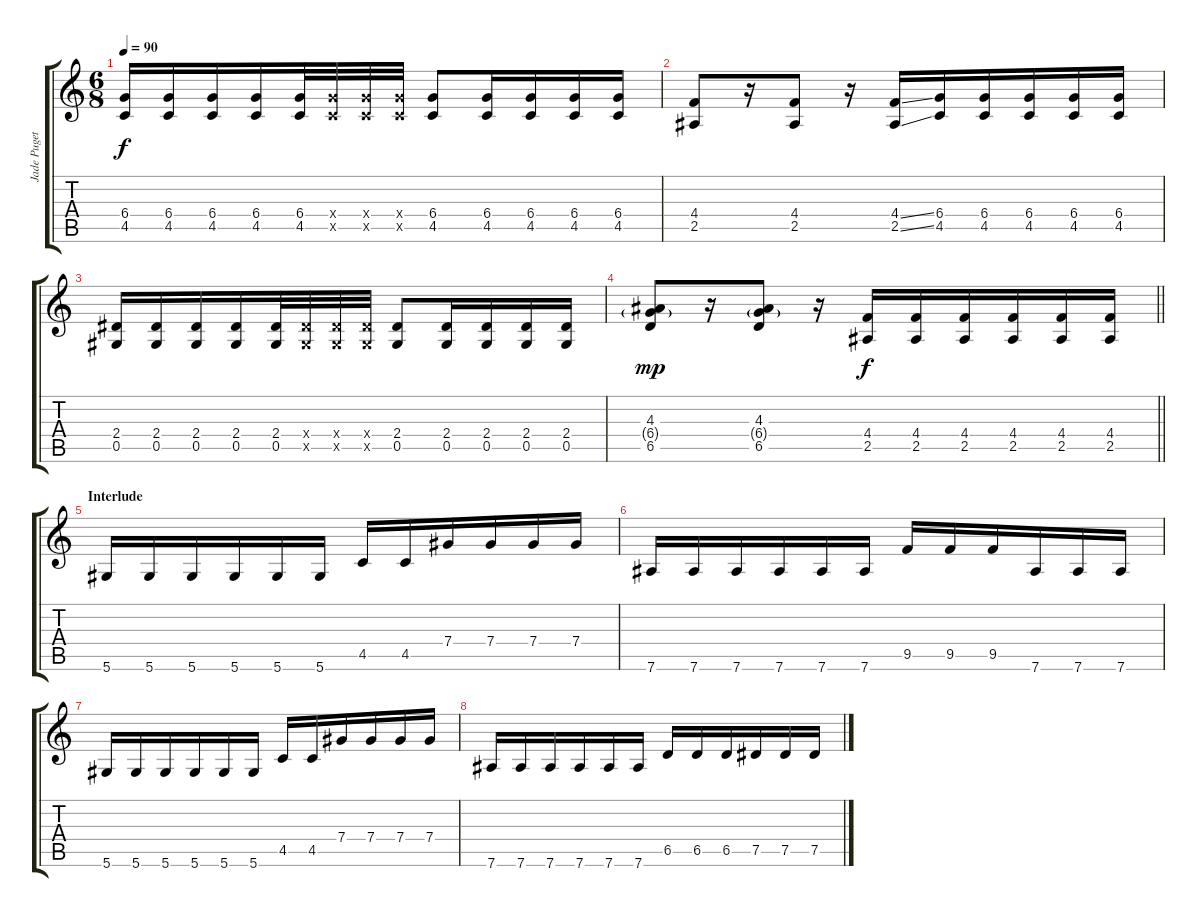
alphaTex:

\track ("Jade Puget" "Jade Puget") {instrument overdrivenguitar}
\staff {score tabs}
\tuning (Eb4 Bb3 Gb3 Db3 Ab2 Eb2) {hide}
\ts (6 8)
\tempo 90
\clef g2
\ks c
(6.4 4.5).16{dy f} (6.4 4.5).16 (6.4 4.5).16 (6.4 4.5).16 (6.4 4.5).32 (6.4{x} 4.5{x}).32 (6.4{x} 4.5{x}).32 (6.4{x} 4.5{x}).32 (6.4 4.5).8 (6.4 4.5).16 (6.4 4.5).16 (6.4 4.5).16 (6.4 4.5).16 |
(4.4 2.5).8 r.16 (4.4 2.5).8 r.16 (4.4{ss} 2.5{ss}).16 (6.4 4.5).16 (6.4 4.5).16 (6.4 4.5).16 (6.4 4.5).16 (6.4 4.5).16 |
(2.4 0.5).16 (2.4 0.5).16 (2.4 0.5).16 (2.4 0.5).16 (2.4 0.5).32 (2.4{x} 0.5{x}).32 (2.4{x} 0.5{x}).32 (2.4{x} 0.5{x}).32 (2.4 0.5).8 (2.4 0.5).16 (2.4 0.5).16 (2.4 0.5).16 (2.4 0.5).16 |
\barLineRight lightlight
(4.3 6.4{g} 6.5).8{dy mp} r.16 (4.3 6.4{g} 6.5).8 r.16 (4.4 2.5).16{dy f} (4.4 2.5).16 (4.4 2.5).16 (4.4 2.5).16 (4.4 2.5).16 (4.4 2.5).16 |
\section ("" "Interlude")
5.6.16 5.6.16 5.6.16 5.6.16 5.6.16 5.6.16 4.5.16 4.5.16 7.4.16 7.4.16 7.4.16 7.4.16 |
7.6.16 7.6.16 7.6.16 7.6.16 7.6.16 7.6.16 9.5.16 9.5.16 9.5.16 7.6.16 7.6.16 7.6.16 |
5.6.16 5.6.16 5.6.16 5.6.16 5.6.16 5.6.16 4.5.16 4.5.16 7.4.16 7.4.16 7.4.16 7.4.16 |
7.6.16 7.6.16 7.6.16 7.6.16 7.6.16 7.6.16 6.5.16 6.5.16 6.5.16 7.5.16 7.5.16 7.5.16
